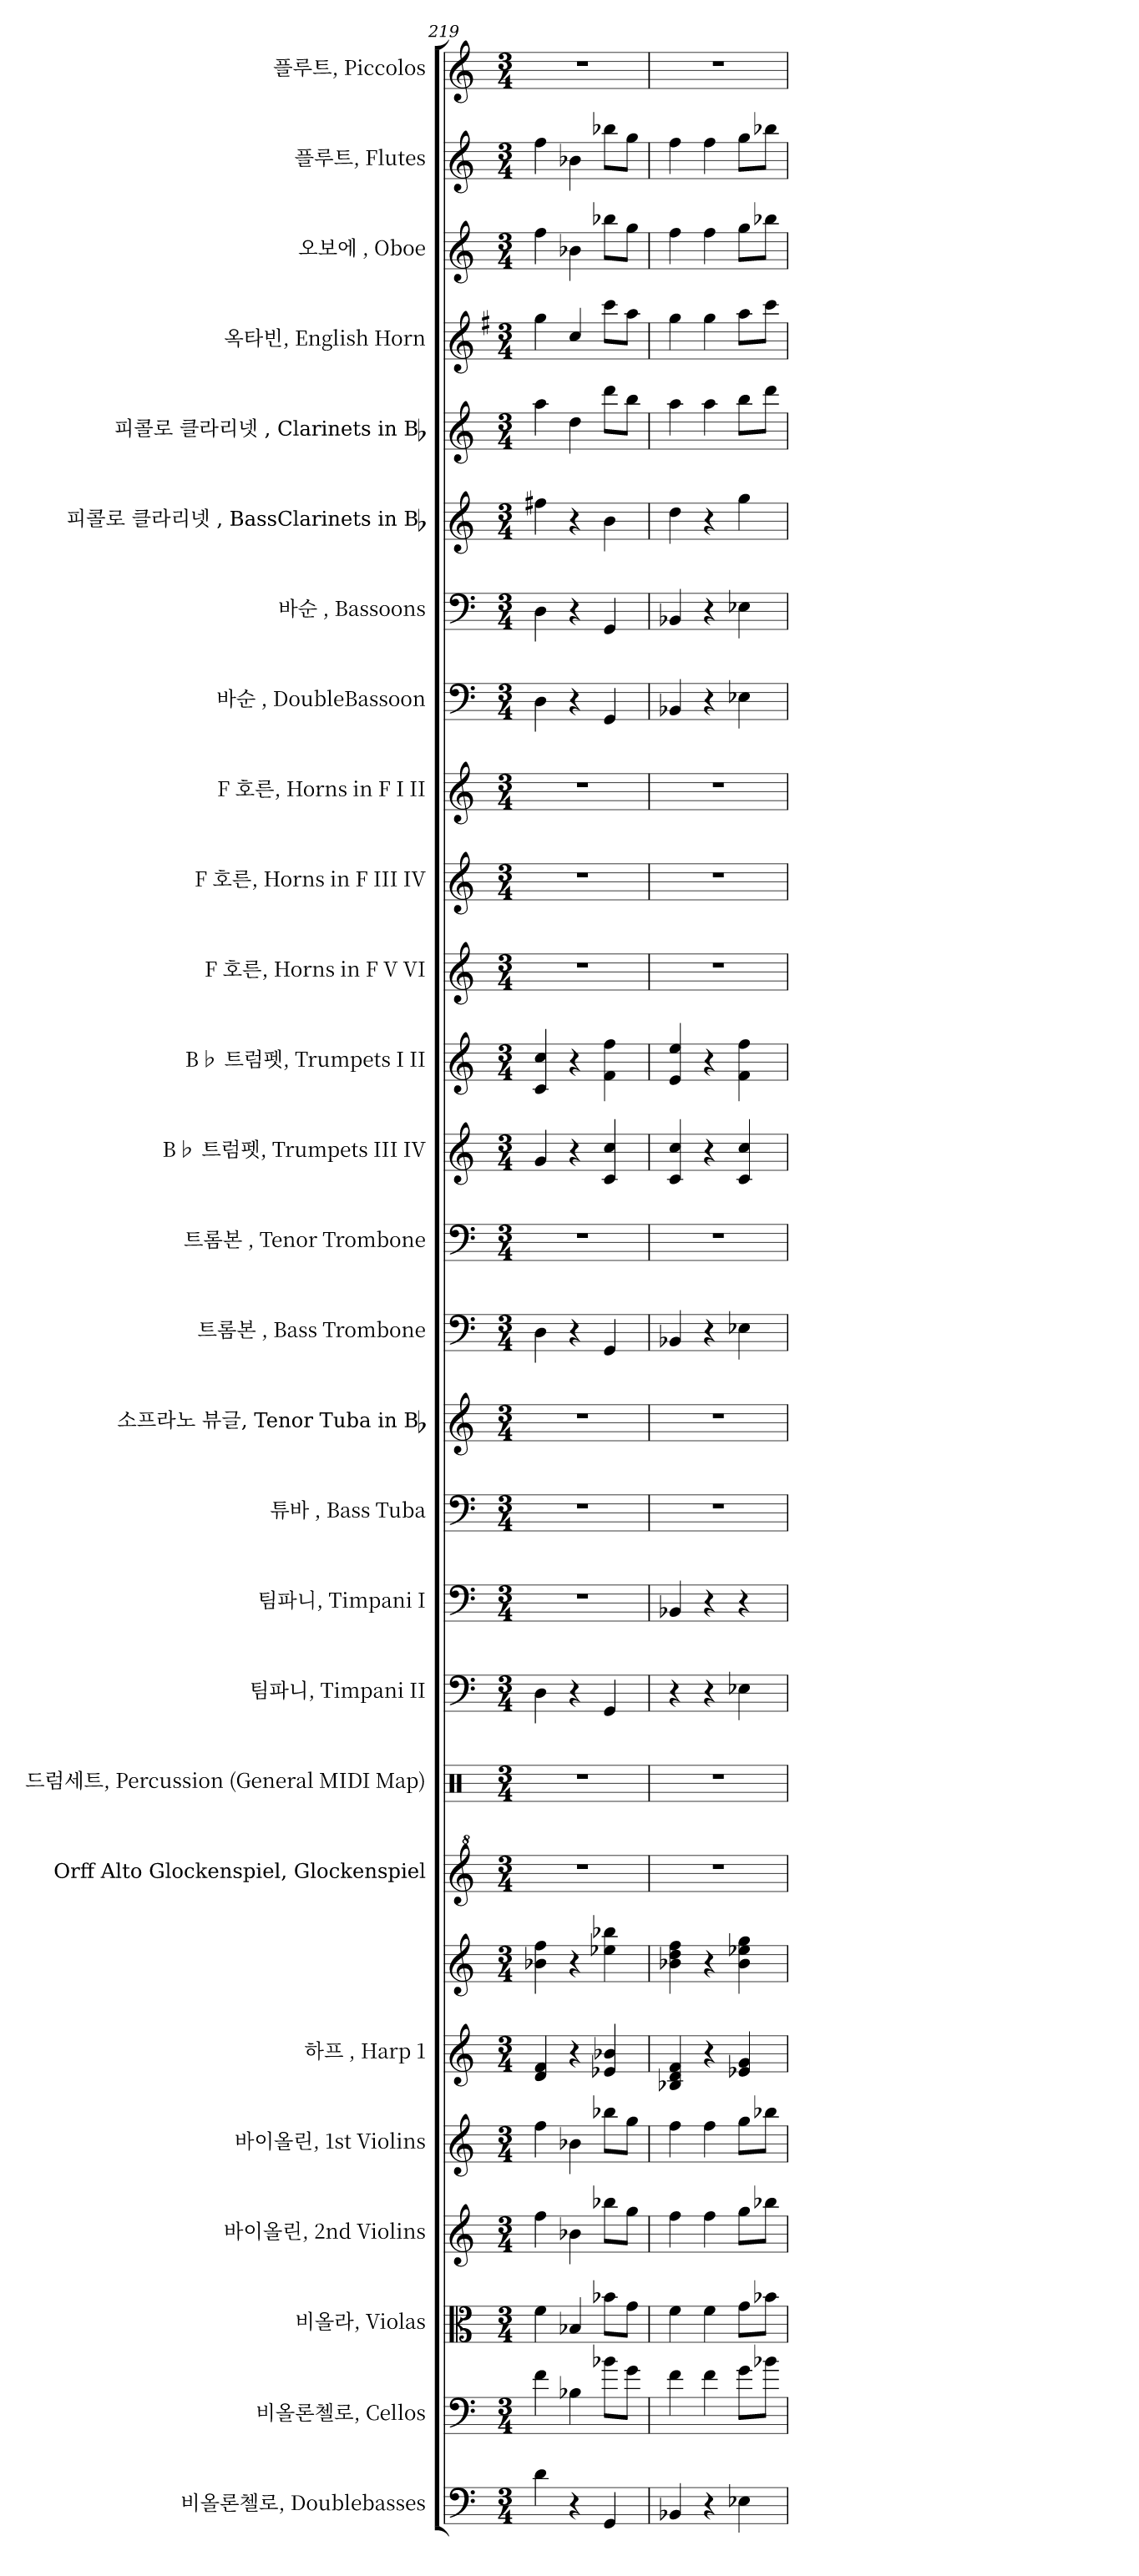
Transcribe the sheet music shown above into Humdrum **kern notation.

**kern	**kern	**kern	**kern	**kern	**kern	**kern	**kern	**kern	**kern	**kern	**kern	**kern	**kern	**kern	**kern	**kern	**kern	**kern	**kern	**kern	**kern	**kern	**kern	**kern	**kern	**kern	**kern
*part27	*part26	*part25	*part24	*part23	*part22	*part22	*part21	*part20	*part19	*part18	*part17	*part16	*part15	*part14	*part13	*part12	*part11	*part10	*part9	*part8	*part7	*part6	*part5	*part4	*part3	*part2	*part1
*staff28	*staff27	*staff26	*staff25	*staff24	*staff23	*staff22	*staff21	*staff20	*staff19	*staff18	*staff17	*staff16	*staff15	*staff14	*staff13	*staff12	*staff11	*staff10	*staff9	*staff8	*staff7	*staff6	*staff5	*staff4	*staff3	*staff2	*staff1
*I"비올론첼로, Doublebasses	*I"비올론첼로, Cellos	*I"비올라, Violas	*I"바이올린, 2nd Violins	*I"바이올린, 1st Violins	*I"하프 , Harp 1	*	*I"Orff Alto Glockenspiel, Glockenspiel	*I"드럼세트, Percussion (General MIDI Map)	*I"팀파니, Timpani II	*I"팀파니, Timpani I	*I"튜바 , Bass Tuba	*I"소프라노 뷰글, Tenor Tuba in Bb	*I"트롬본 , Bass Trombone	*I"트롬본 , Tenor Trombone	*I"B♭ 트럼펫, Trumpets III IV	*I"B♭ 트럼펫, Trumpets I II	*I"F 호른, Horns in F  V  VI	*I"F 호른, Horns in F III IV	*I"F 호른, Horns in F  I  II	*I"바순 , DoubleBassoon	*I"바순 , Bassoons	*I"피콜로 클라리넷 , BassClarinets in Bb	*I"피콜로 클라리넷 , Clarinets in Bb	*I"옥타빈, English Horn	*I"오보에 , Oboe	*I"플루트, Flutes	*I"플루트, Piccolos
*	*	*I'Vlas.	*I'Vlns.	*I'Vlns.	*I'Hrp.	*	*I'O. A. Glk.	*	*I'Timp.	*I'Timp.	*I'Tba.	*	*I'Tbn.	*I'Tbn.	*I'B♭ Tpt.	*I'B♭ Tpt.	*I'F Hn.	*I'F Hn.	*I'F Hn.	*	*I'Bsn.	*	*	*	*I'Ob.	*I'Fl.	*
*clefF4	*clefF4	*clefC3	*clefG2	*clefG2	*clefG2	*clefG2	*clefG^2	*clefX	*clefF4	*clefF4	*clefF4	*clefG2	*clefF4	*clefF4	*clefG2	*clefG2	*clefG2	*clefG2	*clefG2	*clefF4	*clefF4	*clefG2	*clefG2	*clefG2	*clefG2	*clefG2	*clefG2
*	*	*	*	*	*	*	*	*	*	*	*	*	*	*	*ITrd1c2	*ITrd1c2	*ITrd4c7	*ITrd4c7	*ITrd4c7	*	*	*ITrd-5c-8	*ITrd-5c-8	*ITrd4c7	*	*	*
*k[]	*k[]	*k[]	*k[]	*k[]	*k[]	*k[]	*k[]	*k[]	*k[]	*k[]	*k[]	*k[]	*k[]	*k[]	*k[b-e-]	*k[b-e-]	*k[b-]	*k[b-]	*k[b-]	*k[]	*k[]	*k[b-e-a-d-]	*k[b-e-a-d-]	*k[]	*k[]	*k[]	*k[]
*M3/4	*M3/4	*M3/4	*M3/4	*M3/4	*M3/4	*M3/4	*M3/4	*M3/4	*M3/4	*M3/4	*M3/4	*M3/4	*M3/4	*M3/4	*M3/4	*M3/4	*M3/4	*M3/4	*M3/4	*M3/4	*M3/4	*M3/4	*M3/4	*M3/4	*M3/4	*M3/4	*M3/4
=219	=219	=219	=219	=219	=219	=219	=219	=219	=219	=219	=219	=219	=219	=219	=219	=219	=219	=219	=219	=219	=219	=219	=219	=219	=219	=219	=219
4d\	4f\	4f\	4ff\	4ff\	4d/ 4f/	4b-X\ 4ff\	2.r	2.r	4D\	2.r	2.r	2.r	4D\	2.r	4f/	4B-/ 4b-/	2.r	2.r	2.r	4D\	4D\	4dddn\	4fff\	4cc\	4ff\	4ff\	2.r
4r	4B-X\	4B-X/	4b-X\	4b-X\	4r	4r	.	.	4r	.	.	.	4r	.	4r	4r	.	.	.	4r	4r	4r	4bb-\	4f/	4b-X\	4b-X\	.
4GG/	8b-X\L	8b-X\L	8bb-X\L	8bb-X\L	4e-X/ 4b-X/	4ee-X\ 4bb-X\	.	.	4GG/	.	.	.	4GG/	.	4B-/ 4b-/	4e-\ 4ee-\	.	.	.	4GG/	4GG/	4gg\	8bbb-\L	8ff\L	8bb-X\L	8bb-X\L	.
.	8g\J	8g\J	8gg\J	8gg\J	.	.	.	.	.	.	.	.	.	.	.	.	.	.	.	.	.	.	8ggg\J	8dd\J	8gg\J	8gg\J	.
=220	=220	=220	=220	=220	=220	=220	=220	=220	=220	=220	=220	=220	=220	=220	=220	=220	=220	=220	=220	=220	=220	=220	=220	=220	=220	=220	=220
4BB-X/	4f\	4f\	4ff\	4ff\	4B-X/ 4d/ 4f/	4b-X\ 4dd\ 4ff\	2.r	2.r	4r	4BB-X/	2.r	2.r	4BB-X/	2.r	4B-/ 4b-/	4d/ 4dd/	2.r	2.r	2.r	4BB-X/	4BB-X/	4bb-\	4fff\	4cc\	4ff\	4ff\	2.r
4r	4f\	4f\	4ff\	4ff\	4r	4r	.	.	4r	4r	.	.	4r	.	4r	4r	.	.	.	4r	4r	4r	4fff\	4cc\	4ff\	4ff\	.
4E-X\	8g\L	8g\L	8gg\L	8gg\L	4e-X/ 4g/	4b-\ 4ee-X\ 4gg\	.	.	4E-X\	4r	.	.	4E-X\	.	4B-/ 4b-/	4e-\ 4ee-\	.	.	.	4E-X\	4E-X\	4eee-\	8ggg\L	8dd\L	8gg\L	8gg\L	.
.	8b-X\J	8b-X\J	8bb-X\J	8bb-X\J	.	.	.	.	.	.	.	.	.	.	.	.	.	.	.	.	.	.	8bbb-\J	8ff\J	8bb-X\J	8bb-X\J	.
=	=	=	=	=	=	=	=	=	=	=	=	=	=	=	=	=	=	=	=	=	=	=	=	=	=	=	=
*-	*-	*-	*-	*-	*-	*-	*-	*-	*-	*-	*-	*-	*-	*-	*-	*-	*-	*-	*-	*-	*-	*-	*-	*-	*-	*-	*-
